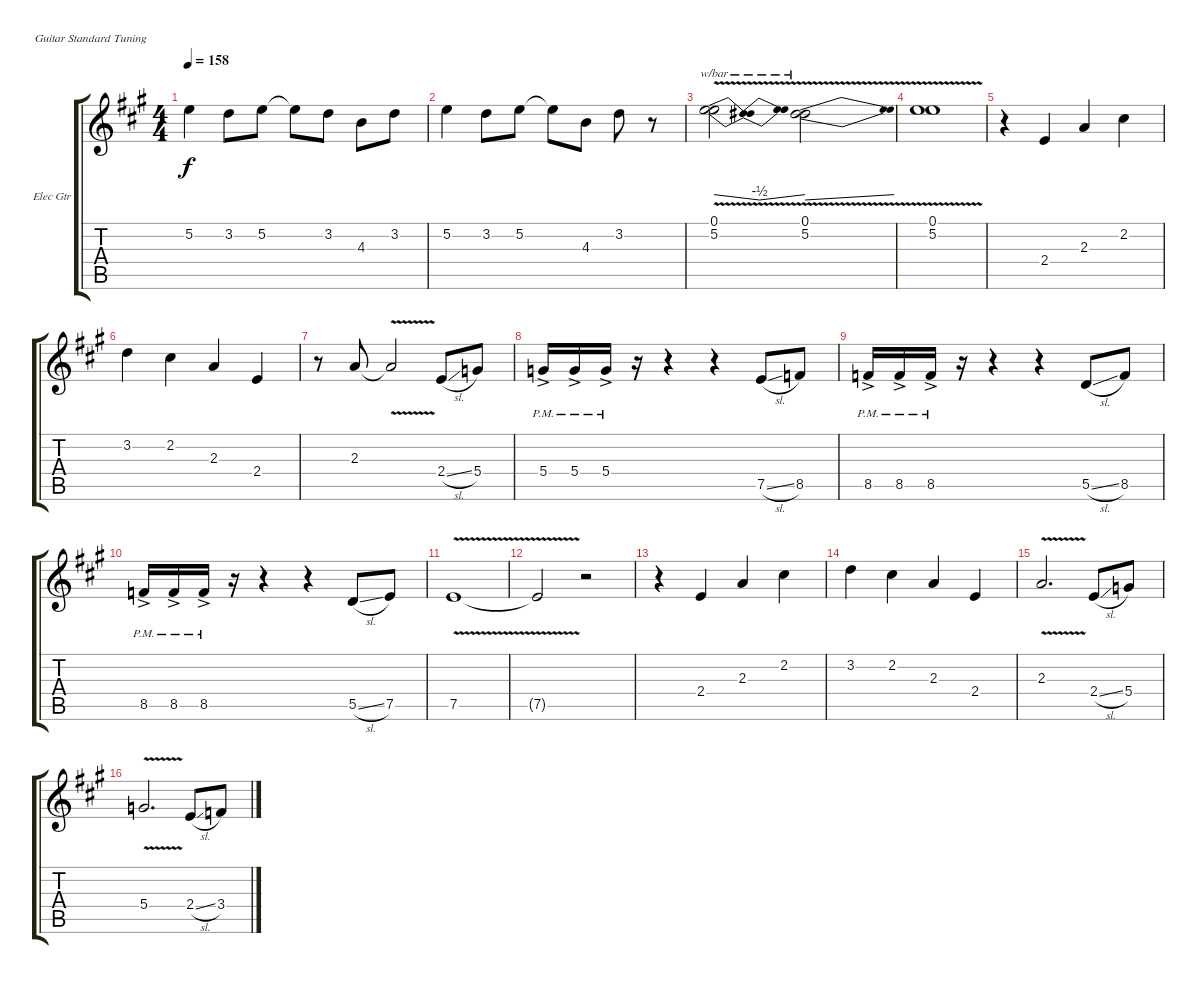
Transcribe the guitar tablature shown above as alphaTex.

\defaultSystemsLayout 4
\bracketExtendMode groupsimilarinstruments
\firstSystemTrackNameOrientation horizontal
\otherSystemsTrackNameOrientation horizontal
\track ("Electric Guitar" "Elec Gtr") {instrument electricguitarclean}
\staff {score tabs}
\tuning (E4 B3 G3 D3 A2 E2)
\ts (4 4)
\tempo 158
\clef g2
\ks a
5.2.4{dy f} 3.2.8 5.2.8 5.2{t}.8 3.2.8 4.3.8 3.2.8 |
5.2.4 3.2.8 5.2.8 5.2{t}.8 4.3.8 3.2.8 r.8 |
(5.2 0.1{v}).2{tbe (dip default 7.8 0 16.2 -2 21.599999999999998 -2 29.4 0)} (0.1{v} 5.2).2{tbe (dive default 0 -2 15 0)} |
(5.2 0.1{v}).1 |
r.4 2.4.4 2.3.4 2.2.4 |
3.2.4 2.2.4 2.3.4 2.4.4 |
r.8 2.3.8 2.3{v t}.2 2.4{sl}.8 5.4.8 |
5.4{ac pm}.16 5.4{ac pm}.16 5.4{ac pm}.16 r.16 r.4 r.4 7.5{sl}.8 8.5.8 |
8.5{ac pm}.16 8.5{ac pm}.16 8.5{ac pm}.16 r.16 r.4 r.4 5.5{sl}.8 8.5.8 |
8.5{ac pm}.16 8.5{ac pm}.16 8.5{ac pm}.16 r.16 r.4 r.4 5.5{sl}.8 7.5.8 |
7.5{v}.1 |
7.5{v t}.2 r.2 |
r.4 2.4.4 2.3.4 2.2.4 |
3.2.4 2.2.4 2.3.4 2.4.4 |
2.3{v}.2{d} 2.4{sl}.8 5.4.8 |
5.4{v}.2{d} 2.4{sl}.8 3.4.8
